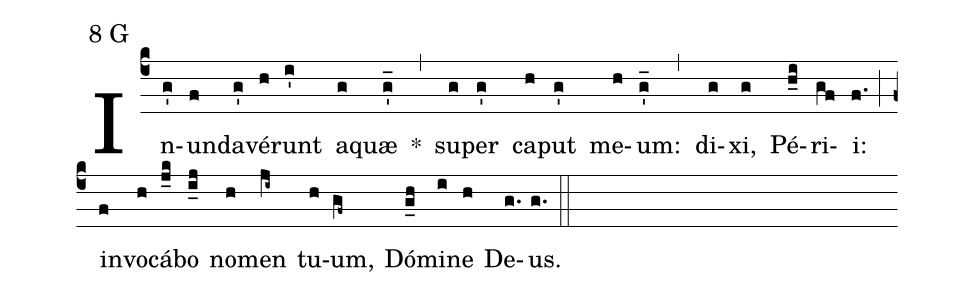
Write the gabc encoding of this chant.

mode:8 G;
%%
(c4) In(g')un(f)da(g')vé(h)runt(i') a(g)quæ(g'_) *(,) su(g)per(g') ca(h)put(g') me(h)um:(g'_) (,) di(g)xi,(g) Pé(h_i)ri(gf)i:(f.) (;) in(f)vo(h)cá(j_k)bo(i_j) no(h)men(ji~) tu(h)um,(gf~) Dó(g_h)mi(i)ne(h) De(g.)us.(g.) (::)
